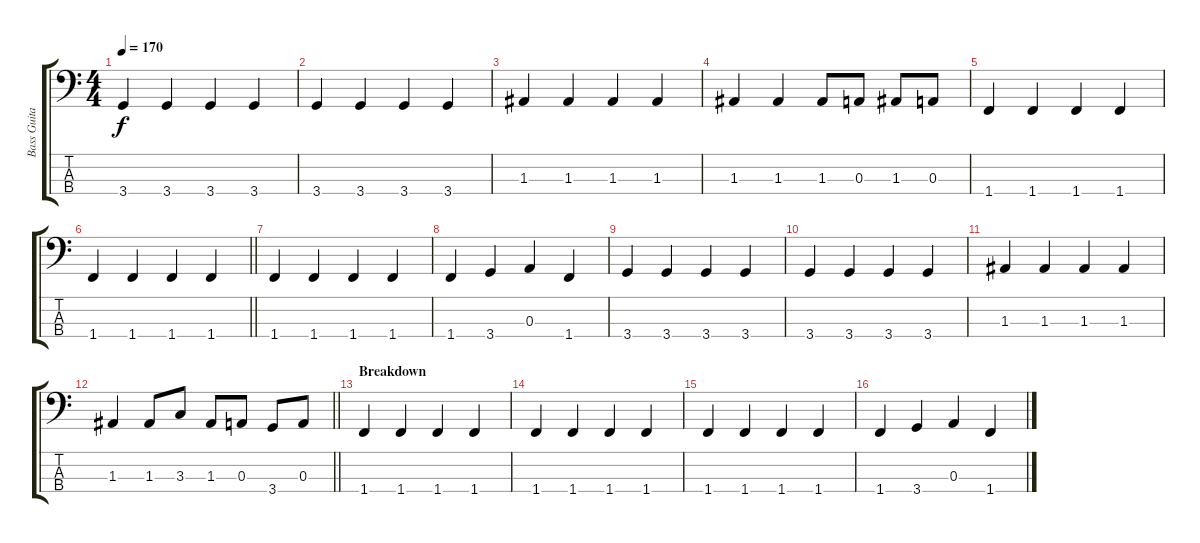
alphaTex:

\track ("Bass Guitar" "Bass Guita") {instrument electricbassfinger}
\staff {score tabs}
\tuning (G2 D2 A1 E1) {hide}
\ts (4 4)
\tempo 170
\clef f4
\ks c
3.4.4{dy f} 3.4.4 3.4.4 3.4.4 |
3.4.4 3.4.4 3.4.4 3.4.4 |
1.3.4 1.3.4 1.3.4 1.3.4 |
1.3.4 1.3.4 1.3.8 0.3.8 1.3.8 0.3.8 |
1.4.4 1.4.4 1.4.4 1.4.4 |
\barLineRight lightlight
1.4.4 1.4.4 1.4.4 1.4.4 |
1.4.4 1.4.4 1.4.4 1.4.4 |
1.4.4 3.4.4 0.3.4 1.4.4 |
3.4.4 3.4.4 3.4.4 3.4.4 |
3.4.4 3.4.4 3.4.4 3.4.4 |
1.3.4 1.3.4 1.3.4 1.3.4 |
\barLineRight lightlight
1.3.4 1.3.8 3.3.8 1.3.8 0.3.8 3.4.8 0.3.8 |
\section ("" "Breakdown")
1.4.4 1.4.4 1.4.4 1.4.4 |
1.4.4 1.4.4 1.4.4 1.4.4 |
1.4.4 1.4.4 1.4.4 1.4.4 |
1.4.4 3.4.4 0.3.4 1.4.4
